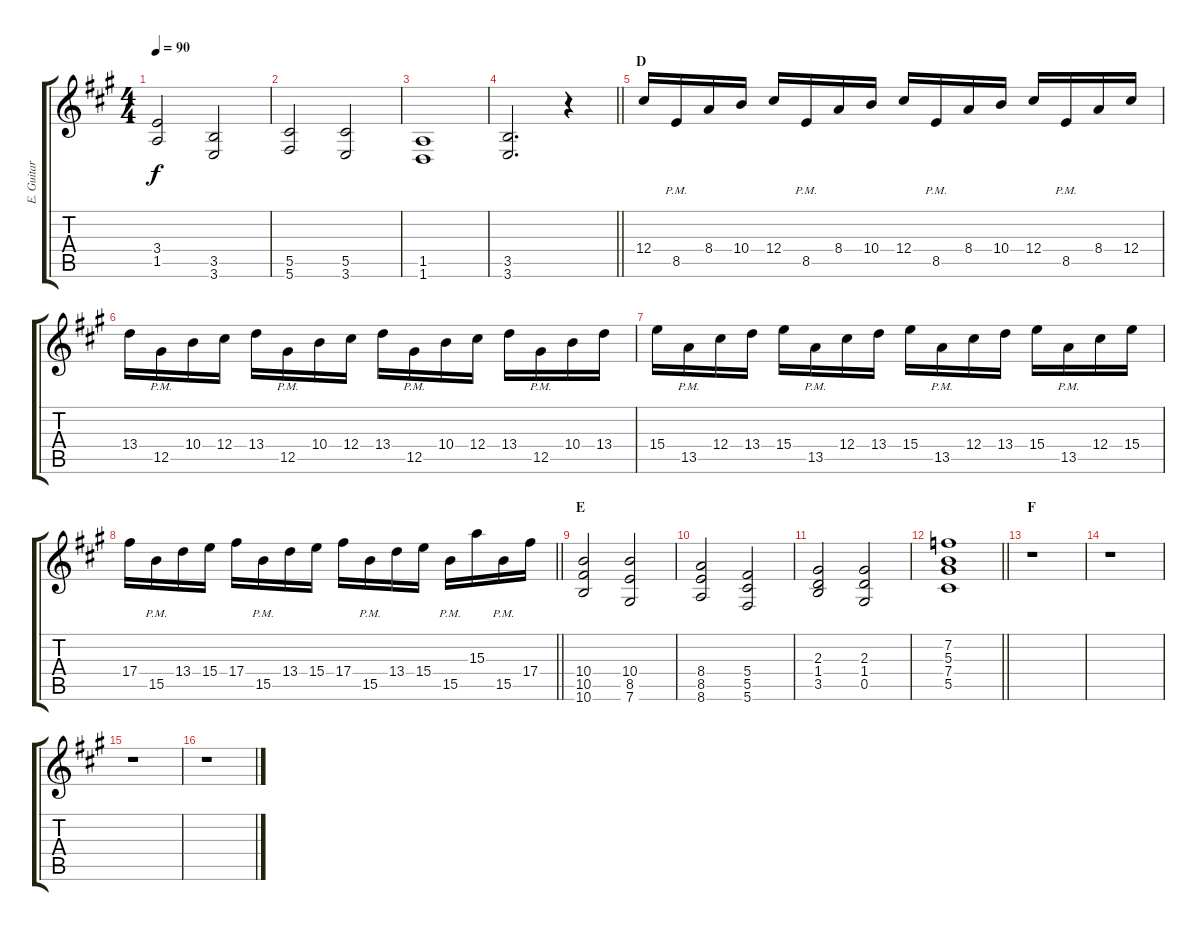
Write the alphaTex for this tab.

\track ("E. Guitar I" "E. Guitar ") {instrument overdrivenguitar}
\staff {score tabs}
\tuning (Eb4 Bb3 Gb3 Db3 Ab2 Db2) {hide}
\ts (4 4)
\tempo 90
\clef g2
\ks a
(3.4 1.5).2{dy f} (3.5 3.6).2 |
(5.5 5.6).2 (5.5 3.6).2 |
(1.5 1.6).1 |
\barLineRight lightlight
(3.5 3.6).2{d} r.4 |
\section ("" "D")
12.4.16 8.5{pm}.16 8.4.16 10.4.16 12.4.16 8.5{pm}.16 8.4.16 10.4.16 12.4.16 8.5{pm}.16 8.4.16 10.4.16 12.4.16 8.5{pm}.16 8.4.16 12.4.16 |
13.4.16 12.5{pm}.16 10.4.16 12.4.16 13.4.16 12.5{pm}.16 10.4.16 12.4.16 13.4.16 12.5{pm}.16 10.4.16 12.4.16 13.4.16 12.5{pm}.16 10.4.16 13.4.16 |
15.4.16 13.5{pm}.16 12.4.16 13.4.16 15.4.16 13.5{pm}.16 12.4.16 13.4.16 15.4.16 13.5{pm}.16 12.4.16 13.4.16 15.4.16 13.5{pm}.16 12.4.16 15.4.16 |
\barLineRight lightlight
17.4.16 15.5{pm}.16 13.4.16 15.4.16 17.4.16 15.5{pm}.16 13.4.16 15.4.16 17.4.16 15.5{pm}.16 13.4.16 15.4.16 15.5{pm}.16 15.3.16 15.5{pm}.16 17.4.16 |
\section ("" "E")
(10.4 10.5 10.6).2 (10.4 8.5 7.6).2 |
(8.4 8.5 8.6).2 (5.4 5.5 5.6).2 |
(2.3 1.4 3.5).2 (2.3 1.4 0.5).2 |
\barLineRight lightlight
(7.2 5.3 7.4 5.5).1 |
\section ("" "F")
r.1 |
r.1 |
r.1 |
r.1
